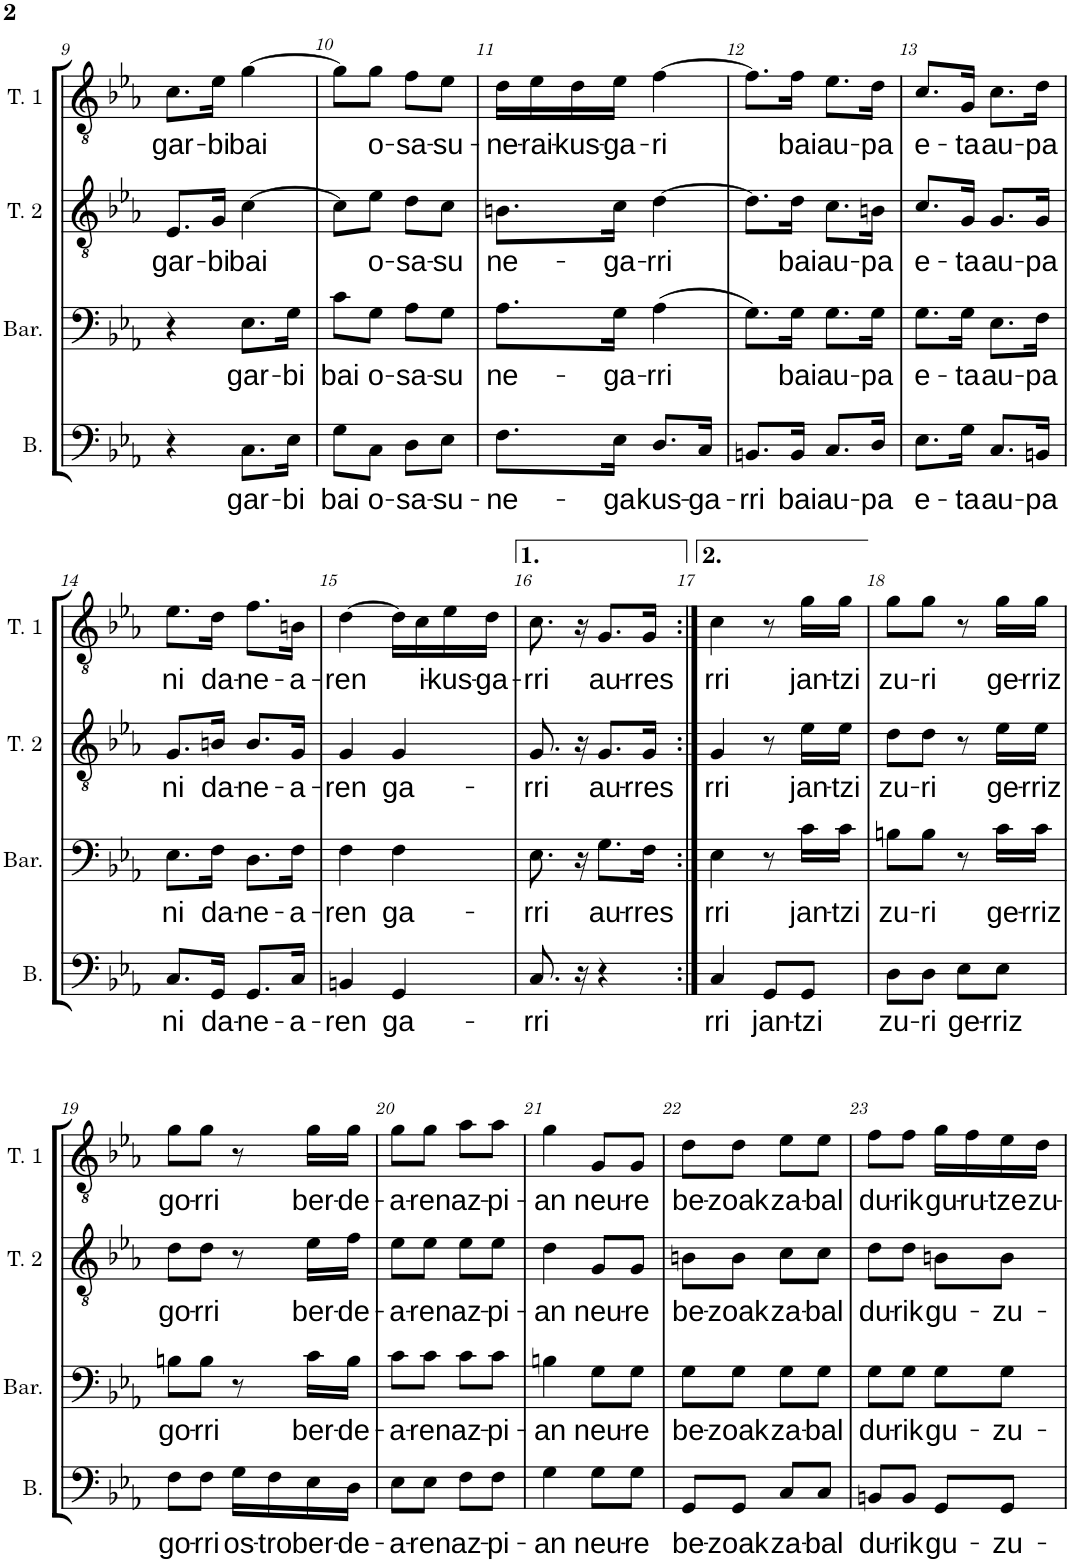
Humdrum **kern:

**kern	**text	**kern	**text	**kern	**text	**kern	**text
*part4	*part4	*part3	*part3	*part2	*part2	*part1	*part1
*staff4	*staff4	*staff3	*staff3	*staff2	*staff2	*staff1	*staff1
*I"Basse	*	*I"Baryton	*	*I"Ténor 2	*	*I"Ténor 1	*
*I'B.	*	*I'Bar.	*	*I'T. 2	*	*I'T. 1	*
!!LO:PB:g=z
*clefF4	*	*clefF4	*	*clefGv2	*	*clefGv2	*
*k[b-e-a-]	*	*k[b-e-a-]	*	*k[b-e-a-]	*	*k[b-e-a-]	*
*M2/4	*	*M2/4	*	*M2/4	*	*M2/4	*
=9	=9	=9	=9	=9	=9	=9	=9
!	!	!	!	!	!LO:LY:b	!	!LO:LY:b
4r	.	4r	.	8.E-/L	gar-	8.c\L	gar-
!	!	!	!	!	!LO:LY:b	!	!LO:LY:b
.	.	.	.	16G/Jk	-bi	16e-\Jk	-bi
!	!LO:LY:b	!	!LO:LY:b	!	!LO:LY:b	!	!LO:LY:b
8.C\L	gar-	8.E-\L	gar-	[4c\	bai	[4g\	bai
!	!LO:LY:b	!	!LO:LY:b	!	!	!	!
16E-\Jk	-bi	16G\Jk	-bi	.	.	.	.
=10	=10	=10	=10	=10	=10	=10	=10
!	!LO:LY:b	!	!LO:LY:b	!	!	!	!
8G\L	bai	8c\L	bai	8c\L]	.	8g\L]	.
!	!LO:LY:b	!	!LO:LY:b	!	!LO:LY:b	!	!LO:LY:b
8C\J	o-	8G\J	o-	8e-\J	o-	8g\J	o-
!	!LO:LY:b	!	!LO:LY:b	!	!LO:LY:b	!	!LO:LY:b
8D\L	-sa-	8A-\L	-sa-	8d\L	-sa-	8f\L	-sa-
!	!LO:LY:b	!	!LO:LY:b	!	!LO:LY:b	!	!LO:LY:b
8E-\J	-su-	8G\J	-su	8c\J	-su	8e-\J	-su-
=11	=11	=11	=11	=11	=11	=11	=11
!	!LO:LY:b	!	!LO:LY:b	!	!LO:LY:b	!	!LO:LY:b
8.F\L	ne-	8.A-\L	ne-	8.Bn\L	ne-	16d\LL	-ne-
!	!	!	!	!	!	!	!LO:LY:b
.	.	.	.	.	.	16e-\	-rai-
!	!	!	!	!	!	!	!LO:LY:b
.	.	.	.	.	.	16d\	-kus-
!	!LO:LY:b	!	!LO:LY:b	!	!LO:LY:b	!	!LO:LY:b
16E-\Jk	-ga	16G\Jk	-ga-	16c\Jk	-ga-	16e-\JJ	-ga-
!	!LO:LY:b	!	!LO:LY:b	!	!LO:LY:b	!	!LO:LY:b
8.D/L	kus-	(4A-\	-rri	[4d\	-rri	[4f\	-ri
!	!LO:LY:b	!	!	!	!	!	!
16C/Jk	-ga-	.	.	.	.	.	.
=12	=12	=12	=12	=12	=12	=12	=12
!	!LO:LY:b	!	!	!	!	!	!
8.BBn/L	-rri	8.G\L)	.	8.d\L]	.	8.f\L]	.
!	!LO:LY:b	!	!LO:LY:b	!	!LO:LY:b	!	!LO:LY:b
16BB/Jk	bai	16G\Jk	bai	16d\Jk	bai	16f\Jk	bai
!	!LO:LY:b	!	!LO:LY:b	!	!LO:LY:b	!	!LO:LY:b
8.C/L	au-	8.G\L	au-	8.c\L	au-	8.e-\L	au-
!	!LO:LY:b	!	!LO:LY:b	!	!LO:LY:b	!	!LO:LY:b
16D/Jk	-pa	16G\Jk	-pa	16Bn\Jk	-pa	16d\Jk	-pa
=13	=13	=13	=13	=13	=13	=13	=13
!	!LO:LY:b	!	!LO:LY:b	!	!LO:LY:b	!	!LO:LY:b
8.E-\L	e-	8.G\L	e-	8.c/L	e-	8.c/L	e-
!	!LO:LY:b	!	!LO:LY:b	!	!LO:LY:b	!	!LO:LY:b
16G\Jk	-ta	16G\Jk	-ta	16G/Jk	-ta	16G/Jk	-ta
!	!LO:LY:b	!	!LO:LY:b	!	!LO:LY:b	!	!LO:LY:b
8.C/L	au-	8.E-\L	au-	8.G/L	au-	8.c\L	au-
!	!LO:LY:b	!	!LO:LY:b	!	!LO:LY:b	!	!LO:LY:b
16BBn/Jk	-pa	16F\Jk	-pa	16G/Jk	-pa	16d\Jk	-pa
!!LO:LB:g=z
=14	=14	=14	=14	=14	=14	=14	=14
!	!LO:LY:b	!	!LO:LY:b	!	!LO:LY:b	!	!LO:LY:b
8.C/L	ni	8.E-\L	ni	8.G/L	ni	8.e-\L	ni
!	!LO:LY:b	!	!LO:LY:b	!	!LO:LY:b	!	!LO:LY:b
16GG/Jk	da-	16F\Jk	da-	16Bn/Jk	da-	16d\Jk	da-
!	!LO:LY:b	!	!LO:LY:b	!	!LO:LY:b	!	!LO:LY:b
8.GG/L	-ne-	8.D\L	-ne-	8.B/L	-ne-	8.f\L	-ne-
!	!LO:LY:b	!	!LO:LY:b	!	!LO:LY:b	!	!LO:LY:b
16C/Jk	-a-	16F\Jk	-a-	16G/Jk	-a-	16Bn\Jk	-a-
=15	=15	=15	=15	=15	=15	=15	=15
!	!LO:LY:b	!	!LO:LY:b	!	!LO:LY:b	!	!LO:LY:b
4BBn/	-ren	4F\	-ren	4G/	-ren	[4d\	-ren
!	!LO:LY:b	!	!LO:LY:b	!	!LO:LY:b	!	!
4GG/	ga-	4F\	ga-	4G/	ga-	16d\LL]	.
!	!	!	!	!	!	!	!LO:LY:b
.	.	.	.	.	.	16c\	i-
!	!	!	!	!	!	!	!LO:LY:b
.	.	.	.	.	.	16e-\	-kus-
!	!	!	!	!	!	!	!LO:LY:b
.	.	.	.	.	.	16d\JJ	-ga-
=16	=16	=16	=16	=16	=16	=16	=16
!	!LO:LY:b	!	!LO:LY:b	!	!LO:LY:b	!	!LO:LY:b
8.C/	-rri	8.E-\	-rri	8.G/	-rri	8.c\	-rri
16r	.	16r	.	16r	.	16r	.
!	!	!	!LO:LY:b	!	!LO:LY:b	!	!LO:LY:b
4r	.	8.G\L	au-	8.G/L	au-	8.G/L	au-
!	!	!	!LO:LY:b	!	!LO:LY:b	!	!LO:LY:b
.	.	16F\Jk	-rres	16G/Jk	-rres	16G/Jk	-rres
=17:|!	=17:|!	=17:|!	=17:|!	=17:|!	=17:|!	=17:|!	=17:|!
!	!LO:LY:b	!	!LO:LY:b	!	!LO:LY:b	!	!LO:LY:b
4C/	-rri	4E-\	rri	4G/	rri	4c\	rri
!	!LO:LY:b	!	!	!	!	!	!
8GG/L	jan-	8r	.	8r	.	8r	.
!	!LO:LY:b	!	!LO:LY:b	!	!LO:LY:b	!	!LO:LY:b
8GG/J	-tzi	16c\LL	jan-	16e-\LL	jan-	16g\LL	jan-
!	!	!	!LO:LY:b	!	!LO:LY:b	!	!LO:LY:b
.	.	16c\JJ	-tzi	16e-\JJ	-tzi	16g\JJ	-tzi
=18	=18	=18	=18	=18	=18	=18	=18
!	!LO:LY:b	!	!LO:LY:b	!	!LO:LY:b	!	!LO:LY:b
8D\L	zu-	8Bn\L	zu-	8d\L	zu-	8g\L	zu-
!	!LO:LY:b	!	!LO:LY:b	!	!LO:LY:b	!	!LO:LY:b
8D\J	-ri	8B\J	-ri	8d\J	-ri	8g\J	-ri
!	!LO:LY:b	!	!	!	!	!	!
8E-\L	ge-	8r	.	8r	.	8r	.
!	!LO:LY:b	!	!LO:LY:b	!	!LO:LY:b	!	!LO:LY:b
8E-\J	-rriz	16c\LL	ge-	16e-\LL	ge-	16g\LL	ge-
!	!	!	!LO:LY:b	!	!LO:LY:b	!	!LO:LY:b
.	.	16c\JJ	-rriz	16e-\JJ	-rriz	16g\JJ	-rriz
!!LO:LB:g=z
=19	=19	=19	=19	=19	=19	=19	=19
!	!LO:LY:b	!	!LO:LY:b	!	!LO:LY:b	!	!LO:LY:b
8F\L	go-	8Bn\L	go-	8d\L	go-	8g\L	go-
!	!LO:LY:b	!	!LO:LY:b	!	!LO:LY:b	!	!LO:LY:b
8F\J	-rri	8B\J	-rri	8d\J	-rri	8g\J	-rri
!	!LO:LY:b	!	!	!	!	!	!
16G\LL	os-	8r	.	8r	.	8r	.
!	!LO:LY:b	!	!	!	!	!	!
16F\	-tro	.	.	.	.	.	.
!	!LO:LY:b	!	!LO:LY:b	!	!LO:LY:b	!	!LO:LY:b
16E-\	ber-	16c\LL	ber-	16e-\LL	ber-	16g\LL	ber-
!	!LO:LY:b	!	!LO:LY:b	!	!LO:LY:b	!	!LO:LY:b
16D\JJ	-de-	16B\JJ	-de-	16f\JJ	-de-	16g\JJ	-de-
=20	=20	=20	=20	=20	=20	=20	=20
!	!LO:LY:b	!	!LO:LY:b	!	!LO:LY:b	!	!LO:LY:b
8E-\L	-a-	8c\L	-a-	8e-\L	-a-	8g\L	-a-
!	!LO:LY:b	!	!LO:LY:b	!	!LO:LY:b	!	!LO:LY:b
8E-\J	-ren	8c\J	-ren	8e-\J	-ren	8g\J	-ren
!	!LO:LY:b	!	!LO:LY:b	!	!LO:LY:b	!	!LO:LY:b
8F\L	az-	8c\L	az-	8e-\L	az-	8a-\L	az-
!	!LO:LY:b	!	!LO:LY:b	!	!LO:LY:b	!	!LO:LY:b
8F\J	-pi-	8c\J	-pi-	8e-\J	-pi-	8a-\J	-pi-
=21	=21	=21	=21	=21	=21	=21	=21
!	!LO:LY:b	!	!LO:LY:b	!	!LO:LY:b	!	!LO:LY:b
4G\	-an	4Bn\	-an	4d\	-an	4g\	-an
!	!LO:LY:b	!	!LO:LY:b	!	!LO:LY:b	!	!LO:LY:b
8G\L	neu-	8G\L	neu-	8G/L	neu-	8G/L	neu-
!	!LO:LY:b	!	!LO:LY:b	!	!LO:LY:b	!	!LO:LY:b
8G\J	-re	8G\J	-re	8G/J	-re	8G/J	-re
=22	=22	=22	=22	=22	=22	=22	=22
!	!LO:LY:b	!	!LO:LY:b	!	!LO:LY:b	!	!LO:LY:b
8GG/L	be-	8G\L	be-	8Bn\L	be-	8d\L	be-
!	!LO:LY:b	!	!LO:LY:b	!	!LO:LY:b	!	!LO:LY:b
8GG/J	-zoak	8G\J	-zoak	8B\J	-zoak	8d\J	-zoak
!	!LO:LY:b	!	!LO:LY:b	!	!LO:LY:b	!	!LO:LY:b
8C/L	za-	8G\L	za-	8c\L	za-	8e-\L	za-
!	!LO:LY:b	!	!LO:LY:b	!	!LO:LY:b	!	!LO:LY:b
8C/J	-bal	8G\J	-bal	8c\J	-bal	8e-\J	-bal
=23	=23	=23	=23	=23	=23	=23	=23
!	!LO:LY:b	!	!LO:LY:b	!	!LO:LY:b	!	!LO:LY:b
8BBn/L	du-	8G\L	du-	8d\L	du-	8f\L	du-
!	!LO:LY:b	!	!LO:LY:b	!	!LO:LY:b	!	!LO:LY:b
8BB/J	-rik	8G\J	-rik	8d\J	-rik	8f\J	-rik
!	!LO:LY:b	!	!LO:LY:b	!	!LO:LY:b	!	!LO:LY:b
8GG/L	gu-	8G\L	gu-	8Bn\L	gu-	16g\LL	gu-
!	!	!	!	!	!	!	!LO:LY:b
.	.	.	.	.	.	16f\	-ru-
!	!LO:LY:b	!	!LO:LY:b	!	!LO:LY:b	!	!LO:LY:b
8GG/J	-zu-	8G\J	-zu-	8B\J	-zu-	16e-\	-tze
!	!	!	!	!	!	!	!LO:LY:b
.	.	.	.	.	.	16d\JJ	zu-
=	=	=	=	=	=	=	=
*-	*-	*-	*-	*-	*-	*-	*-
